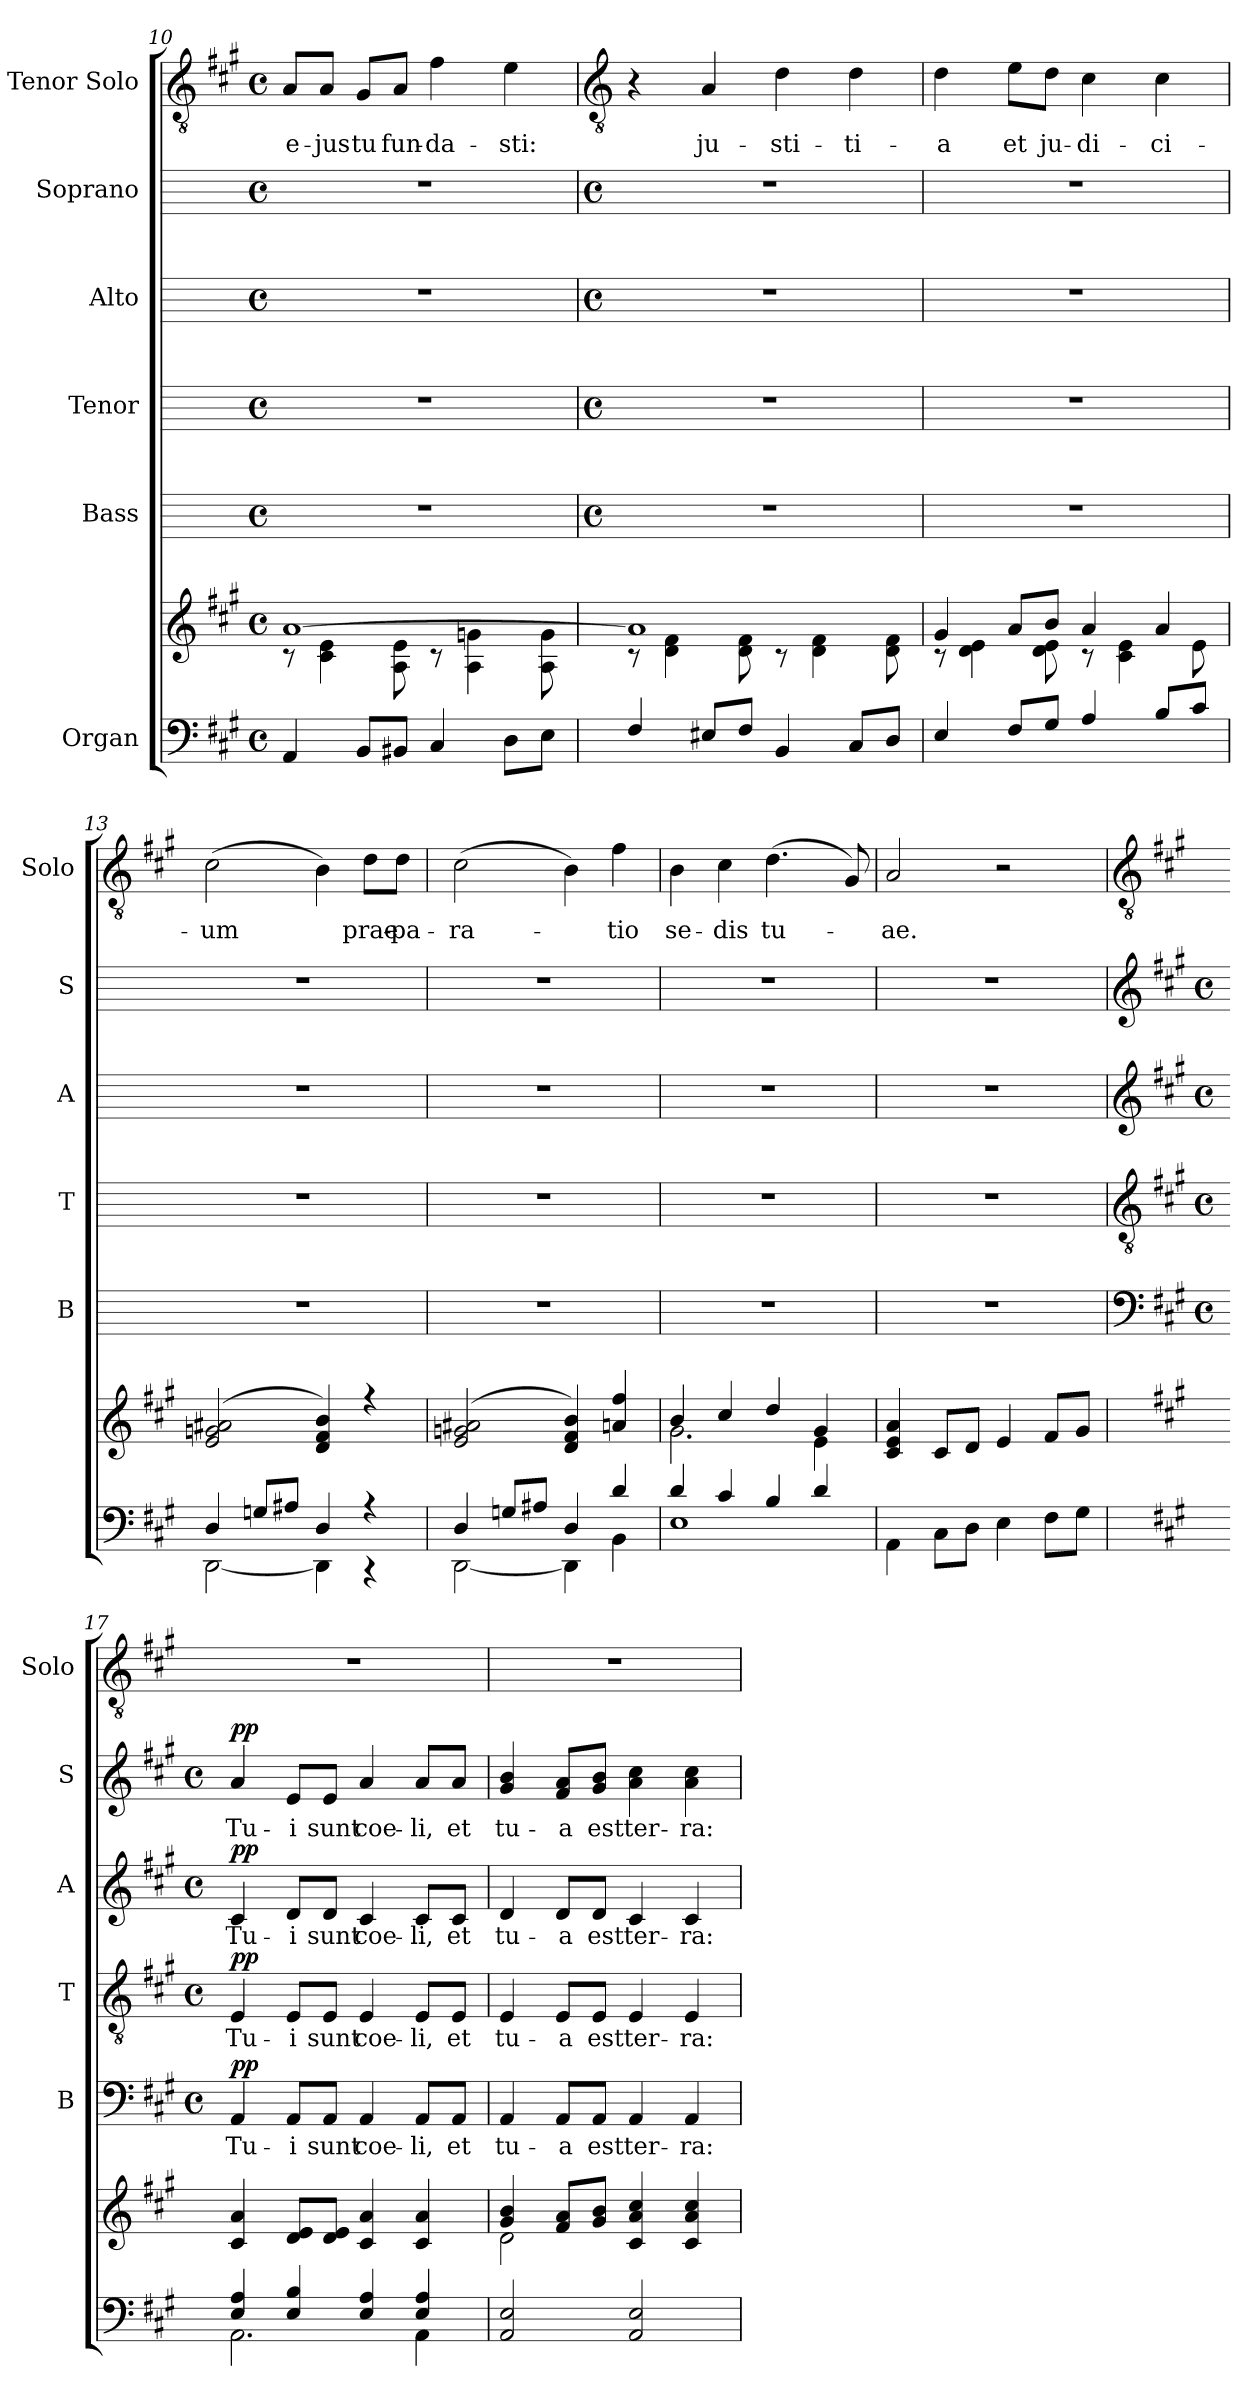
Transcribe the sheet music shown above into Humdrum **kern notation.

**kern	**kern	**kern	**text	**dynam	**kern	**text	**dynam	**kern	**text	**dynam	**kern	**text	**dynam	**kern	**text
*part6	*part6	*part5	*part5	*part5	*part4	*part4	*part4	*part3	*part3	*part3	*part2	*part2	*part2	*part1	*part1
*staff7	*staff6	*staff5	*staff5	*staff5	*staff4	*staff4	*staff4	*staff3	*staff3	*staff3	*staff2	*staff2	*staff2	*staff1	*staff1
*I"Organ	*	*I"Bass	*	*	*I"Tenor	*	*	*I"Alto	*	*	*I"Soprano	*	*	*I"Tenor Solo	*
*	*	*I'B	*	*	*I'T	*	*	*I'A	*	*	*I'S	*	*	*I'Solo	*
*clefF4	*clefG2	*	*	*	*	*	*	*	*	*	*	*	*	*clefGv2	*
*k[f#c#g#]	*k[f#c#g#]	*	*	*	*	*	*	*	*	*	*	*	*	*k[f#c#g#]	*
*A:	*A:	*	*	*	*	*	*	*	*	*	*	*	*	*A:	*
*M4/4	*M4/4	*M4/4	*	*	*M4/4	*	*	*M4/4	*	*	*M4/4	*	*	*M4/4	*
*met(c)	*met(c)	*met(c)	*	*	*met(c)	*	*	*met(c)	*	*	*met(c)	*	*	*met(c)	*
=10	=10	=10	=10	=10	=10	=10	=10	=10	=10	=10	=10	=10	=10	=10	=10
*	*^	*	*	*	*	*	*	*	*	*	*	*	*	*	*
!	!	!	!	!	!	!	!	!	!	!	!	!	!	!	!	!LO:LY:b
4AA	[1a/	8r	1r	.	.	1r	.	.	1r	.	.	1r	.	.	8A/L	e-
!	!	!	!	!	!	!	!	!	!	!	!	!	!	!	!	!LO:LY:b
.	.	4c#\ 4e\	.	.	.	.	.	.	.	.	.	.	.	.	8A/J	-jus
!	!	!	!	!	!	!	!	!	!	!	!	!	!	!	!	!LO:LY:b
8BBL	.	.	.	.	.	.	.	.	.	.	.	.	.	.	8G#/L	tu
!	!	!	!	!	!	!	!	!	!	!	!	!	!	!	!	!LO:LY:b
8BB#XJ	.	8A\ 8e\	.	.	.	.	.	.	.	.	.	.	.	.	8A/J	fun-
!	!	!	!	!	!	!	!	!	!	!	!	!	!	!	!	!LO:LY:b
4C#	.	8r	.	.	.	.	.	.	.	.	.	.	.	.	4f#	-da-
.	.	4A\ 4gn\	.	.	.	.	.	.	.	.	.	.	.	.	.	.
!	!	!	!	!	!	!	!	!	!	!	!	!	!	!	!	!LO:LY:b
8DL	.	.	.	.	.	.	.	.	.	.	.	.	.	.	4e	-sti:
8EJ	.	8A\ 8g\	.	.	.	.	.	.	.	.	.	.	.	.	.	.
!!LO:LB:g=z
=11	=11	=11	=11	=11	=11	=11	=11	=11	=11	=11	=11	=11	=11	=11	=11	=11
*	*	*	*	*	*	*	*	*	*	*	*	*	*	*	*clefGv2	*
*	*	*	*M4/4	*	*	*M4/4	*	*	*M4/4	*	*	*M4/4	*	*	*	*
*	*	*	*met(c)	*	*	*met(c)	*	*	*met(c)	*	*	*met(c)	*	*	*	*
*^	*	*	*	*	*	*	*	*	*	*	*	*	*	*	*	*
4F#	1ryy	1a/]	8r	1r	.	.	1r	.	.	1r	.	.	1r	.	.	4r	.
.	.	.	4d\ 4f#\	.	.	.	.	.	.	.	.	.	.	.	.	.	.
!	!	!	!	!	!	!	!	!	!	!	!	!	!	!	!	!	!LO:LY:b
8E#XL	.	.	.	.	.	.	.	.	.	.	.	.	.	.	.	4A	ju-
8F#J	.	.	8d\ 8f#\	.	.	.	.	.	.	.	.	.	.	.	.	.	.
!	!	!	!	!	!	!	!	!	!	!	!	!	!	!	!	!	!LO:LY:b
4BB	.	.	8r	.	.	.	.	.	.	.	.	.	.	.	.	4d	-sti-
.	.	.	4d\ 4f#\	.	.	.	.	.	.	.	.	.	.	.	.	.	.
!	!	!	!	!	!	!	!	!	!	!	!	!	!	!	!	!	!LO:LY:b
8C#L	.	.	.	.	.	.	.	.	.	.	.	.	.	.	.	4d	-ti-
8DJ	.	.	8d\ 8f#\	.	.	.	.	.	.	.	.	.	.	.	.	.	.
=12	=12	=12	=12	=12	=12	=12	=12	=12	=12	=12	=12	=12	=12	=12	=12	=12	=12
!	!	!	!	!	!	!	!	!	!	!	!	!	!	!	!	!	!LO:LY:b
4E	1ryy	4g#/	8r	1r	.	.	1r	.	.	1r	.	.	1r	.	.	4d	-a
.	.	.	4d\ 4e\	.	.	.	.	.	.	.	.	.	.	.	.	.	.
!	!	!	!	!	!	!	!	!	!	!	!	!	!	!	!	!	!LO:LY:b
8F#L	.	8a/L	.	.	.	.	.	.	.	.	.	.	.	.	.	8e\L	et
!	!	!	!	!	!	!	!	!	!	!	!	!	!	!	!	!	!LO:LY:b
8G#J	.	8b/J	8d\ 8e\	.	.	.	.	.	.	.	.	.	.	.	.	8d\J	ju-
!	!	!	!	!	!	!	!	!	!	!	!	!	!	!	!	!	!LO:LY:b
4A	.	4a/	8r	.	.	.	.	.	.	.	.	.	.	.	.	4c#	-di-
.	.	.	4c#\ 4e\	.	.	.	.	.	.	.	.	.	.	.	.	.	.
!	!	!	!	!	!	!	!	!	!	!	!	!	!	!	!	!	!LO:LY:b
8BL	.	4a/	.	.	.	.	.	.	.	.	.	.	.	.	.	4c#	-ci-
8c#J	.	.	8e\	.	.	.	.	.	.	.	.	.	.	.	.	.	.
=13	=13	=13	=13	=13	=13	=13	=13	=13	=13	=13	=13	=13	=13	=13	=13	=13	=13
!	!	!	!	!	!	!	!	!	!	!	!	!	!	!	!	!	!LO:LY:b
4D/	[2DD\	(>2e/ 2gn/ 2a#X/	1ryy	1r	.	.	1r	.	.	1r	.	.	1r	.	.	(>2c#	-um
8Gn/L	.	.	.	.	.	.	.	.	.	.	.	.	.	.	.	.	.
8A#X/J	.	.	.	.	.	.	.	.	.	.	.	.	.	.	.	.	.
4D/	4DD\]	4d/ 4f#/ 4b/)	.	.	.	.	.	.	.	.	.	.	.	.	.	4B)	.
!	!	!	!	!	!	!	!	!	!	!	!	!	!	!	!	!	!LO:LY:b
4r	4r	4r	.	.	.	.	.	.	.	.	.	.	.	.	.	8d\L	prae-
!	!	!	!	!	!	!	!	!	!	!	!	!	!	!	!	!	!LO:LY:b
.	.	.	.	.	.	.	.	.	.	.	.	.	.	.	.	8d\J	-pa-
=14	=14	=14	=14	=14	=14	=14	=14	=14	=14	=14	=14	=14	=14	=14	=14	=14	=14
!	!	!	!	!	!	!	!	!	!	!	!	!	!	!	!	!	!LO:LY:b
4D/	[2DD\	(>2e/ 2gn/ 2a#X/	1ryy	1r	.	.	1r	.	.	1r	.	.	1r	.	.	(>2c#	-ra-
8Gn/L	.	.	.	.	.	.	.	.	.	.	.	.	.	.	.	.	.
8A#X/J	.	.	.	.	.	.	.	.	.	.	.	.	.	.	.	.	.
4D/	4DD\]	4d/ 4f#/ 4b/)	.	.	.	.	.	.	.	.	.	.	.	.	.	4B)	.
!	!	!	!	!	!	!	!	!	!	!	!	!	!	!	!	!	!LO:LY:b
4d/	4BB\	4an/ 4ff#/	.	.	.	.	.	.	.	.	.	.	.	.	.	4f#	tio
=15	=15	=15	=15	=15	=15	=15	=15	=15	=15	=15	=15	=15	=15	=15	=15	=15	=15
!	!	!	!	!	!	!	!	!	!	!	!	!	!	!	!	!	!LO:LY:b
4d/	1E	4b/	2.g#\	1r	.	.	1r	.	.	1r	.	.	1r	.	.	4B	se-
!	!	!	!	!	!	!	!	!	!	!	!	!	!	!	!	!	!LO:LY:b
4c#/	.	4cc#/	.	.	.	.	.	.	.	.	.	.	.	.	.	4c#	-dis
!	!	!	!	!	!	!	!	!	!	!	!	!	!	!	!	!	!LO:LY:b
4B/	.	4dd/	.	.	.	.	.	.	.	.	.	.	.	.	.	(<4.d	tu-
4d/	.	4g#/	4e\	.	.	.	.	.	.	.	.	.	.	.	.	.	.
.	.	.	.	.	.	.	.	.	.	.	.	.	.	.	.	8G#)	.
=16	=16	=16	=16	=16	=16	=16	=16	=16	=16	=16	=16	=16	=16	=16	=16	=16	=16
!	!	!	!	!	!	!	!	!	!	!	!	!	!	!	!	!	!LO:LY:b
1ryy	4AA	4c#/ 4e/ 4a/	1ryy	1r	.	.	1r	.	.	1r	.	.	1r	.	.	2A	ae.
.	8C#L	8c#/L	.	.	.	.	.	.	.	.	.	.	.	.	.	.	.
.	8DJ	8d/J	.	.	.	.	.	.	.	.	.	.	.	.	.	.	.
.	4E	4e/	.	.	.	.	.	.	.	.	.	.	.	.	.	2r	.
.	8F#L	8f#/L	.	.	.	.	.	.	.	.	.	.	.	.	.	.	.
.	8G#J	8g#/J	.	.	.	.	.	.	.	.	.	.	.	.	.	.	.
!!LO:LB:g=z
=17	=17	=17	=17	=17	=17	=17	=17	=17	=17	=17	=17	=17	=17	=17	=17	=17	=17
*	*	*	*	*clefF4	*	*	*clefGv2	*	*	*clefG2	*	*	*clefG2	*	*	*clefGv2	*
*	*	*	*	*k[f#c#g#]	*	*	*k[f#c#g#]	*	*	*k[f#c#g#]	*	*	*k[f#c#g#]	*	*	*	*
*	*	*	*	*A:	*	*	*A:	*	*	*A:	*	*	*A:	*	*	*	*
*	*	*	*	*M4/4	*	*	*M4/4	*	*	*M4/4	*	*	*M4/4	*	*	*	*
*	*	*	*	*met(c)	*	*	*met(c)	*	*	*met(c)	*	*	*met(c)	*	*	*	*
!	!	!	!	!	!LO:LY:b	!LO:DY:b	!	!LO:LY:b	!LO:DY:b	!	!LO:LY:b	!LO:DY:b	!	!LO:LY:b	!LO:DY:b	!	!
4E/ 4A/	2.AA\	4c# 4a	1ryy	4AA	Tu-	pp	4E	Tu-	pp	4c#	Tu-	pp	4a	Tu-	pp	1r	.
!	!	!	!	!	!LO:LY:b	!	!	!LO:LY:b	!	!	!LO:LY:b	!	!	!LO:LY:b	!	!	!
4E/ 4B/	.	8d 8eL	.	8AA/L	-i	.	8E/L	-i	.	8d/L	-i	.	8e/L	-i	.	.	.
!	!	!	!	!	!LO:LY:b	!	!	!LO:LY:b	!	!	!LO:LY:b	!	!	!LO:LY:b	!	!	!
.	.	8d 8eJ	.	8AA/J	sunt	.	8E/J	sunt	.	8d/J	sunt	.	8e/J	sunt	.	.	.
!	!	!	!	!	!LO:LY:b	!	!	!LO:LY:b	!	!	!LO:LY:b	!	!	!LO:LY:b	!	!	!
4E/ 4A/	.	4c# 4a	.	4AA	coe-	.	4E	coe-	.	4c#	coe-	.	4a	coe-	.	.	.
!	!	!	!	!	!LO:LY:b	!	!	!LO:LY:b	!	!	!LO:LY:b	!	!	!LO:LY:b	!	!	!
4E/ 4A/	4AA\	4c# 4a	.	8AA/L	-li,	.	8E/L	-li,	.	8c#/L	-li,	.	8a/L	-li,	.	.	.
!	!	!	!	!	!LO:LY:b	!	!	!LO:LY:b	!	!	!LO:LY:b	!	!	!LO:LY:b	!	!	!
.	.	.	.	8AA/J	et	.	8E/J	et	.	8c#/J	et	.	8a/J	et	.	.	.
=18	=18	=18	=18	=18	=18	=18	=18	=18	=18	=18	=18	=18	=18	=18	=18	=18	=18
!	!	!	!	!	!LO:LY:b	!	!	!LO:LY:b	!	!	!LO:LY:b	!	!	!LO:LY:b	!	!	!
2AA/ 2E/	1ryy	4g# 4b	2d\	4AA	tu-	.	4E	tu-	.	4d	tu-	.	4g# 4b	tu-	.	1r	.
!	!	!	!	!	!LO:LY:b	!	!	!LO:LY:b	!	!	!LO:LY:b	!	!	!LO:LY:b	!	!	!
.	.	8f# 8aL	.	8AA/L	-a	.	8E/L	-a	.	8d/L	-a	.	8f#/ 8a/L	-a	.	.	.
!	!	!	!	!	!LO:LY:b	!	!	!LO:LY:b	!	!	!LO:LY:b	!	!	!LO:LY:b	!	!	!
.	.	8g# 8bJ	.	8AA/J	est	.	8E/J	est	.	8d/J	est	.	8g#/ 8b/J	est	.	.	.
!	!	!	!	!	!LO:LY:b	!	!	!LO:LY:b	!	!	!LO:LY:b	!	!	!LO:LY:b	!	!	!
2AA/ 2E/	.	4c# 4a 4cc#	2ryy	4AA	ter-	.	4E	ter-	.	4c#	ter-	.	4a 4cc#	ter-	.	.	.
!	!	!	!	!	!LO:LY:b	!	!	!LO:LY:b	!	!	!LO:LY:b	!	!	!LO:LY:b	!	!	!
.	.	4c# 4a 4cc#	.	4AA	-ra:	.	4E	-ra:	.	4c#	-ra:	.	4a 4cc#	-ra:	.	.	.
*v	*v	*	*	*	*	*	*	*	*	*	*	*	*	*	*	*	*
*	*v	*v	*	*	*	*	*	*	*	*	*	*	*	*	*	*
=	=	=	=	=	=	=	=	=	=	=	=	=	=	=	=
*-	*-	*-	*-	*-	*-	*-	*-	*-	*-	*-	*-	*-	*-	*-	*-
